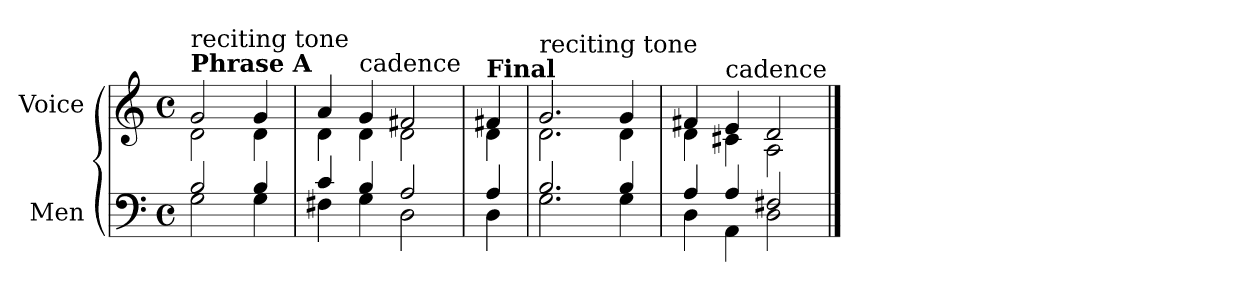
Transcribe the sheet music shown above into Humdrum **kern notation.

**kern	**kern
*part2	*part1
*staff2	*staff1
*I"Men	*I"Voice
*I'M.	*I'Vo.
*clefF4	*clefG2
*k[]	*k[]
*M4/4	*M4/4
*met(c)	*met(c)
=1	=1
*^	*^
!	!	!LO:TX:a:B:t=Phrase A	!
!	!	!LO:TX:a:t=reciting tone	!
2B/	2G\	2g/	2d\
4B/	4G\	4g/	4d\
=2	=2	=2	=2
4c/	4F#X\	4a/	4d\
!	!	!LO:TX:a:t=cadence	!
4B/	4G\	4g/	4d\
2A/	2D\	2f#X/	2d\
!!LO:LB:g=z	!!
=3	=3	=3	=3
!	!	!LO:TX:a:B:t=Final	!
4A/	4D\	4f#X/	4d\
=4	=4	=4	=4
!	!	!LO:TX:a:t=reciting tone	!
2.B/	2.G\	2.g/	2.d\
4B/	4G\	4g/	4d\
=5	=5	=5	=5
4A/	4D\	4f#X/	4d\
!	!	!LO:TX:a:t=cadence	!
4A/	4AA\	4e/	4c#X\
2F#X/	2D\	2d/	2A\
*v	*v	*	*
*	*v	*v
==	==
*-	*-
